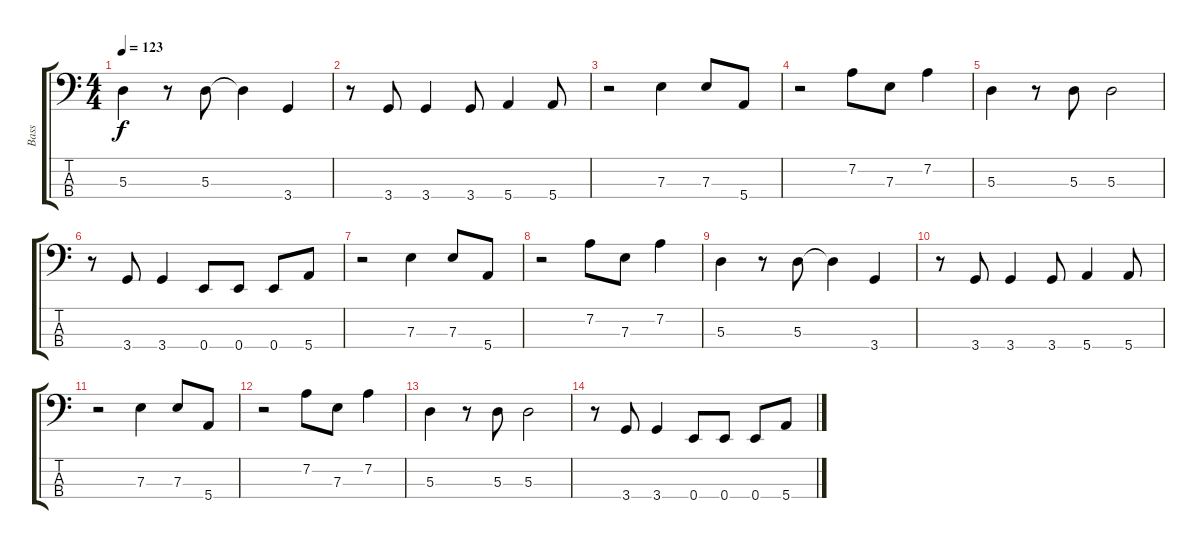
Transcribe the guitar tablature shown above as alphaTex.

\track ("Bass" "Bass") {instrument electricbassfinger}
\staff {score tabs}
\tuning (G2 D2 A1 E1) {hide}
\ts (4 4)
\tempo 123
\clef f4
\ks c
5.3.4{dy f} r.8 5.3.8 5.3{t}.4 3.4.4 |
r.8 3.4.8 3.4.4 3.4.8 5.4.4 5.4.8 |
r.2 7.3.4 7.3.8 5.4.8 |
r.2 7.2.8 7.3.8 7.2.4 |
5.3.4 r.8 5.3.8 5.3.2 |
r.8 3.4.8 3.4.4 0.4.8 0.4.8 0.4.8 5.4.8 |
r.2 7.3.4 7.3.8 5.4.8 |
r.2 7.2.8 7.3.8 7.2.4 |
5.3.4 r.8 5.3.8 5.3{t}.4 3.4.4 |
r.8 3.4.8 3.4.4 3.4.8 5.4.4 5.4.8 |
r.2 7.3.4 7.3.8 5.4.8 |
r.2 7.2.8 7.3.8 7.2.4 |
5.3.4 r.8 5.3.8 5.3.2 |
r.8 3.4.8 3.4.4 0.4.8 0.4.8 0.4.8 5.4.8
